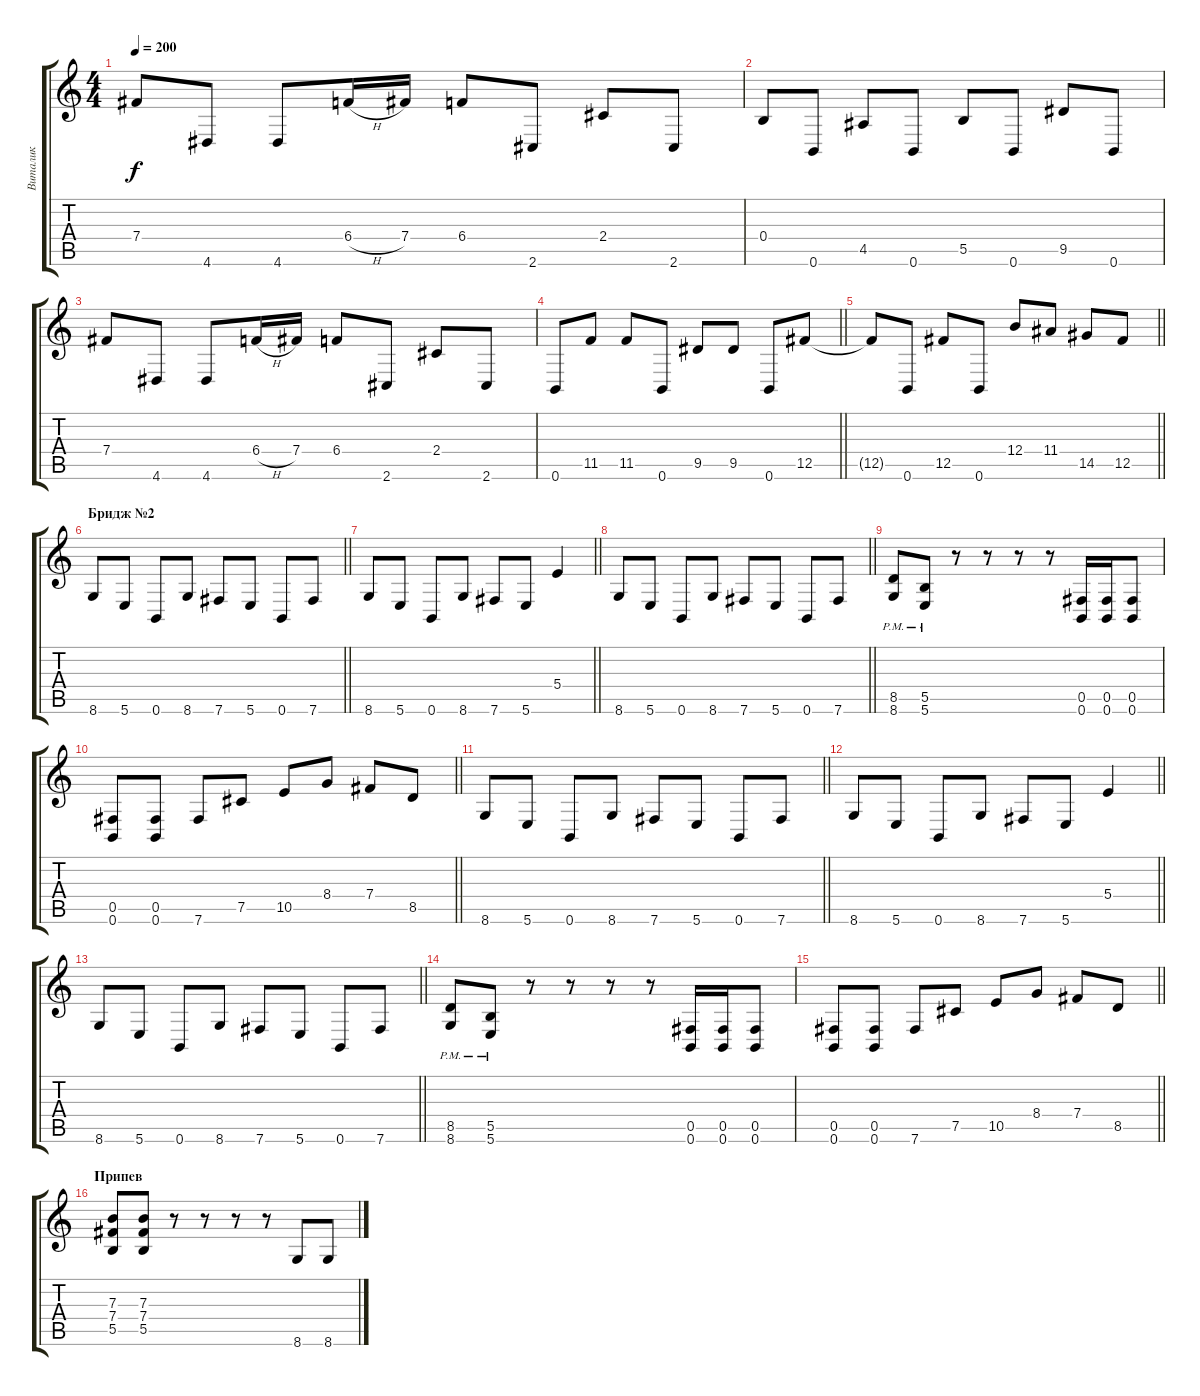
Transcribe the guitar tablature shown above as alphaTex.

\track ("Виталик" "Виталик") {instrument distortionguitar}
\staff {score tabs}
\tuning (Db4 Ab3 E3 B2 Gb2 B1) {hide}
\ts (4 4)
\tempo 200
\clef g2
\ks c
7.4.8{dy f} 4.6.8 4.6.8 6.4{h}.16 7.4.16 6.4.8 2.6.8 2.4.8 2.6.8 |
0.4.8 0.6.8 4.5.8 0.6.8 5.5.8 0.6.8 9.5.8 0.6.8 |
7.4.8 4.6.8 4.6.8 6.4{h}.16 7.4.16 6.4.8 2.6.8 2.4.8 2.6.8 |
\barLineRight lightlight
0.6.8 11.5.8 11.5.8 0.6.8 9.5.8 9.5.8 0.6.8 12.5.8 |
\barLineRight lightlight
12.5{t}.8 0.6.8 12.5.8 0.6.8 12.4.8 11.4.8 14.5.8 12.5.8 |
\section ("" "Бридж №2")
\barLineRight lightlight
8.6.8 5.6.8 0.6.8 8.6.8 7.6.8 5.6.8 0.6.8 7.6.8 |
\barLineRight lightlight
8.6.8 5.6.8 0.6.8 8.6.8 7.6.8 5.6.8 5.4.4 |
\barLineRight lightlight
8.6.8 5.6.8 0.6.8 8.6.8 7.6.8 5.6.8 0.6.8 7.6.8 |
(8.5{pm} 8.6{pm}).8 (5.5{pm} 5.6{pm}).8 r.8 r.8 r.8 r.8 (0.5 0.6).16 (0.5 0.6).16 (0.5 0.6).8 |
\barLineRight lightlight
(0.5 0.6).8 (0.5 0.6).8 7.6.8 7.5.8 10.5.8 8.4.8 7.4.8 8.5.8 |
\barLineRight lightlight
8.6.8 5.6.8 0.6.8 8.6.8 7.6.8 5.6.8 0.6.8 7.6.8 |
\barLineRight lightlight
8.6.8 5.6.8 0.6.8 8.6.8 7.6.8 5.6.8 5.4.4 |
\barLineRight lightlight
8.6.8 5.6.8 0.6.8 8.6.8 7.6.8 5.6.8 0.6.8 7.6.8 |
(8.5{pm} 8.6{pm}).8 (5.5{pm} 5.6{pm}).8 r.8 r.8 r.8 r.8 (0.5 0.6).16 (0.5 0.6).16 (0.5 0.6).8 |
\barLineRight lightlight
(0.5 0.6).8 (0.5 0.6).8 7.6.8 7.5.8 10.5.8 8.4.8 7.4.8 8.5.8 |
\section ("" "Припев")
(7.3 7.4 5.5).8 (7.3 7.4 5.5).8 r.8 r.8 r.8 r.8 8.6.8 8.6.8
